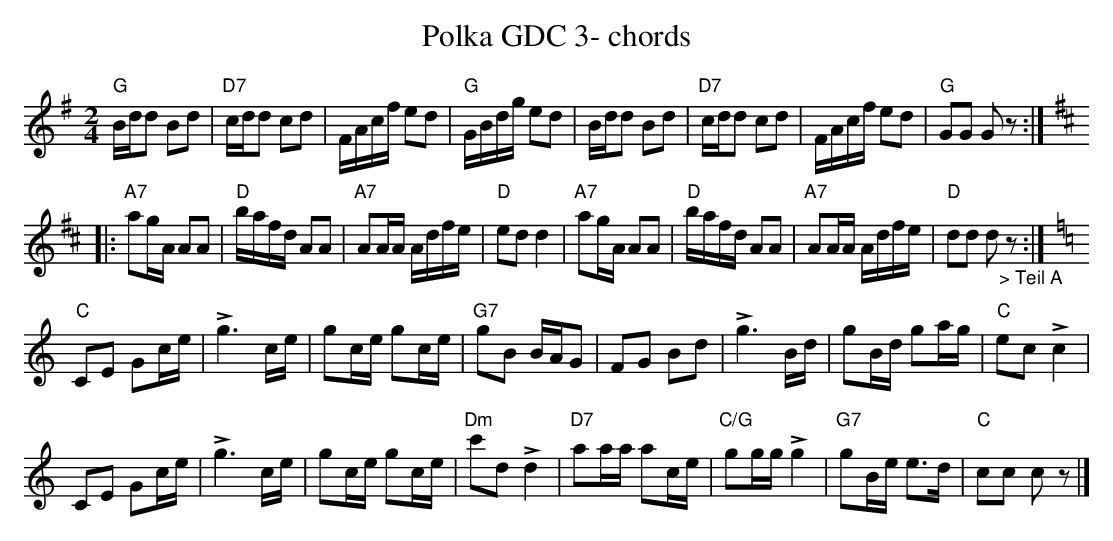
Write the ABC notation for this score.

X:1
T:Polka GDC 3- chords
M:2/4
L:1/16
K:Gmaj%%MIDI gchordon
"G"Bdd2 B2d2 | "D7"cdd2 c2d2 | FAcf e2d2 | "G"GBdg e2d2 | Bdd2 B2d2 | "D7"cdd2 c2d2 | FAcf e2d2 | "G"G2G2 G2z2 :| [K:Dmaj]
|: "A7"a2gA A2A2 | "D"bafd A2A2 | "A7"A2AA Adfe | "D"e2d2 d4 | "A7"a2gA A2A2 | "D"bafd A2A2 | "A7"A2AA Adfe | "D"d2d2 d2"_> Teil A"z2 :| [K:Cmaj] [L:1/8]
"C"CE Gc/2e/2 | !>!g3c/2e/2 | gc/2e/2 gc/2e/2 | "G7"gB B/2A/2G | FG Bd | !>!g3B/2d/2 | gB/2d/2 ga/2g/2 | "C"ec !>!c2 |
CE Gc/2e/2 | !>!g3c/2e/2 | gc/2e/2 gc/2e/2 | "Dm"c'd !>!d2 | "D7"aa/2a/2 ac/2e/2 | "C/G"gg/2g/2 !>!g2 | "G7"gB/2e/2 e>d | "C"cc cz |]
